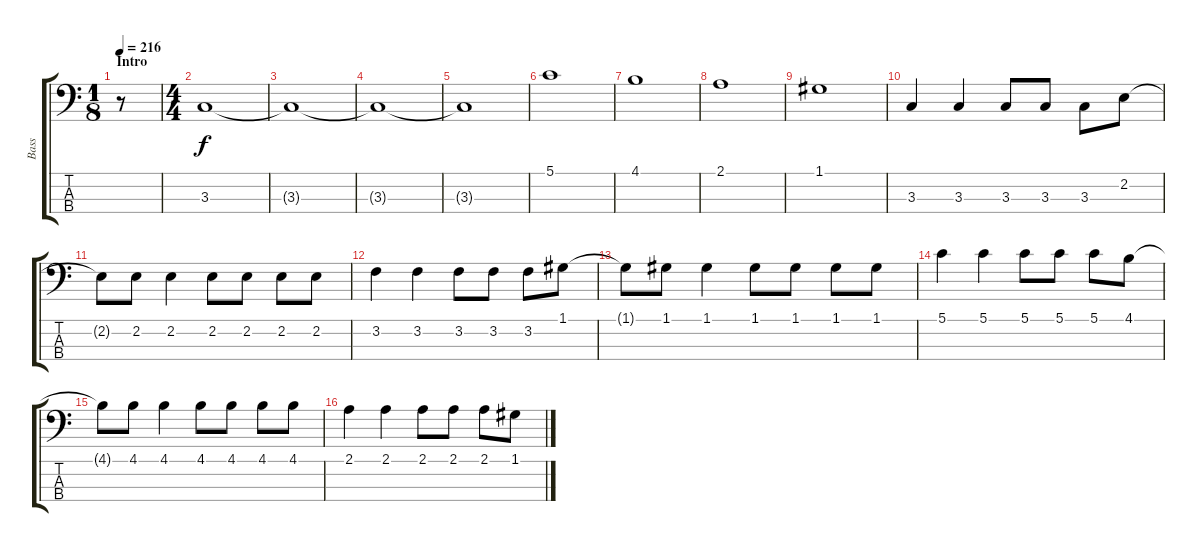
\track ("Bass" "Bass") {instrument electricbasspick}
\staff {score tabs}
\tuning (G2 D2 A1 E1) {hide}
\ts (1 8)
\section ("" "Intro")
\tempo 216
\clef f4
\ks c
r.8{dy f instrument electricbasspick} |
\ts (4 4)
3.3.1 |
3.3{t}.1 |
3.3{t}.1 |
3.3{t}.1 |
5.1.1 |
4.1.1 |
2.1.1 |
1.1.1 |
3.3.4 3.3.4 3.3.8 3.3.8 3.3.8 2.2.8 |
2.2{t}.8 2.2.8 2.2.4 2.2.8 2.2.8 2.2.8 2.2.8 |
3.2.4 3.2.4 3.2.8 3.2.8 3.2.8 1.1.8 |
1.1{t}.8 1.1.8 1.1.4 1.1.8 1.1.8 1.1.8 1.1.8 |
5.1.4 5.1.4 5.1.8 5.1.8 5.1.8 4.1.8 |
4.1{t}.8 4.1.8 4.1.4 4.1.8 4.1.8 4.1.8 4.1.8 |
2.1.4 2.1.4 2.1.8 2.1.8 2.1.8 1.1.8
